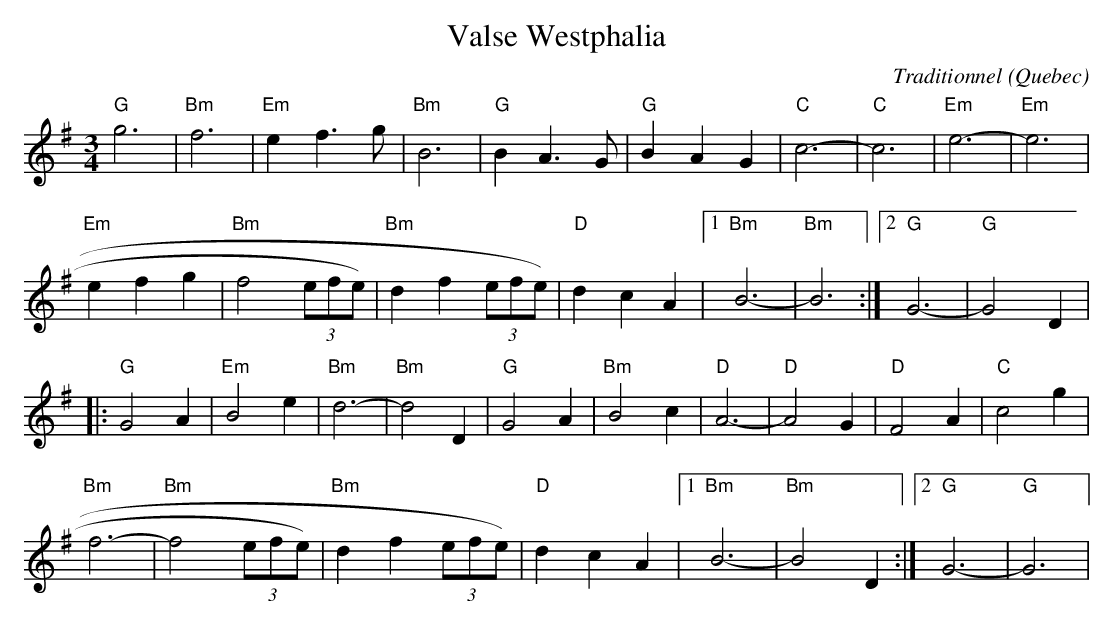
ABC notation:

X:1
T:Valse Westphalia
C:Traditionnel
O:Quebec
M:3/4
L:1/4
K:G
"G"g3 | "Bm"f3 | "Em"e f>g |"Bm"B3| "G"B A>G|"G"BAG| "C"c3-|"C"c3|"Em"e3
-|"Em"e3|!
"Em"efg|"Bm"f2 (3e/2f/2e/2)|"Bm"d f (3e/2f/2e/2)|"D"dcA|1 "Bm"B3-|"Bm"B3
:|2 "G"G3-|"G"G2 D|!
|:"G"G2 A|"Em"B2e|"Bm"d3-|"Bm"d2 D|"G"G2A| "Bm"B2c| "D"A3-|"D"A2G| "D"F2
 A| "C"c2g| !
"Bm"f3-|"Bm"f2  (3e/2f/2e/2)|"Bm"df (3e/2f/2e/2)|"D"dcA|1 "Bm"B3-|"Bm"B2
 D:|2  "G"G3-|"G"G3|!
